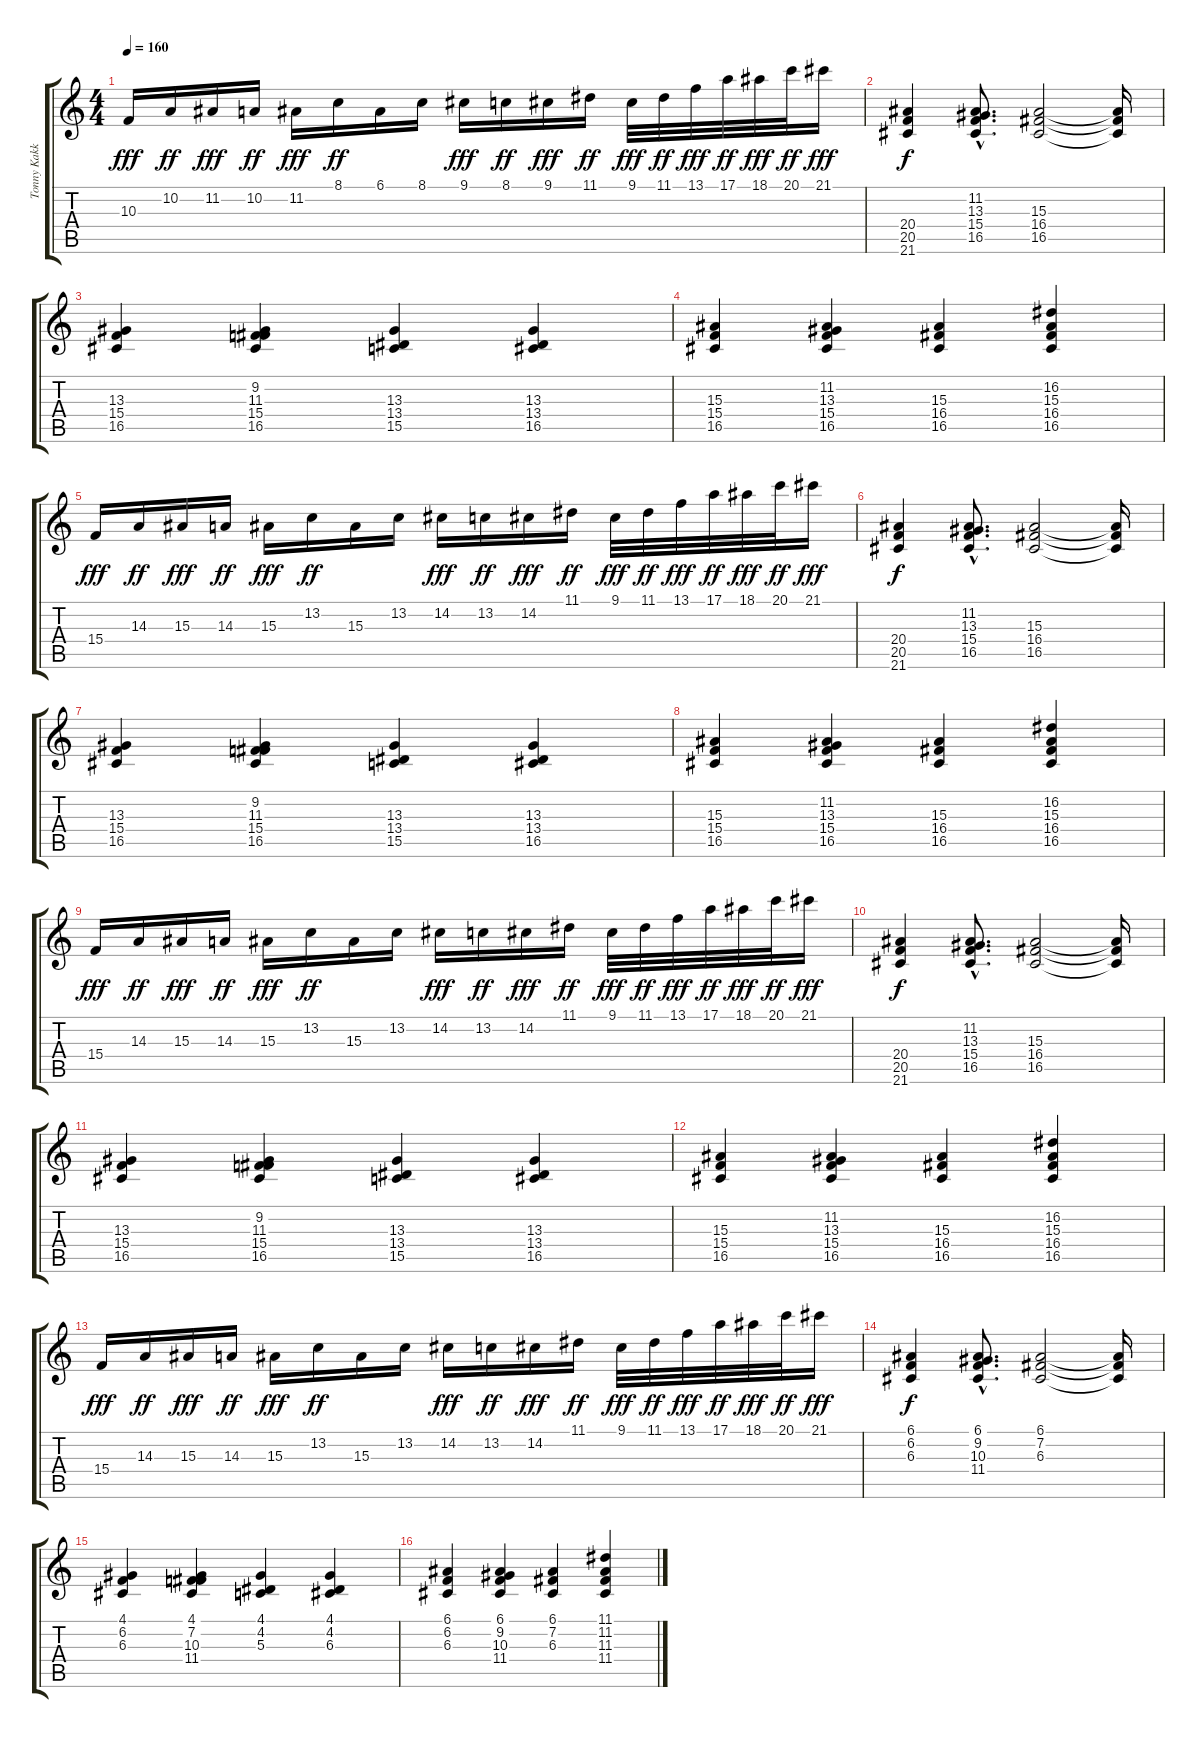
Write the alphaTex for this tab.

\track ("Tonny Kakko" "Tonny Kakk") {instrument harpsichord}
\staff {score tabs}
\tuning (E4 B3 G3 D3 A2 E2) {hide}
\ts (4 4)
\tempo 160
\clef g2
\ks c
10.3.16{dy fff} 10.2.16{dy ff} 11.2.16{dy fff} 10.2.16{dy ff} 11.2.16{dy fff} 8.1.16{dy ff} 6.1.16 8.1.16 9.1.16{dy fff} 8.1.16{dy ff} 9.1.16{dy fff} 11.1.16{dy ff} 9.1.32{dy fff} 11.1.32{dy ff} 13.1.32{dy fff} 17.1.32{dy ff} 18.1.32{dy fff} 20.1.32{dy ff} 21.1.16{dy fff} |
(20.4 20.5 21.6).4{dy f} (11.2{hac} 13.3{hac} 15.4{hac} 16.5{hac}).8{d} (15.3 16.4 16.5).2 (15.3{t} 16.4{t} 16.5{t}).16 |
(13.3 15.4 16.5).4 (9.2 11.3 15.4 16.5).4 (13.3 13.4 15.5).4 (13.3 13.4 16.5).4 |
(15.3 15.4 16.5).4 (11.2 13.3 15.4 16.5).4 (15.3 16.4 16.5).4 (16.2 15.3 16.4 16.5).4 |
15.4.16{dy fff} 14.3.16{dy ff} 15.3.16{dy fff} 14.3.16{dy ff} 15.3.16{dy fff} 13.2.16{dy ff} 15.3.16 13.2.16 14.2.16{dy fff} 13.2.16{dy ff} 14.2.16{dy fff} 11.1.16{dy ff} 9.1.32{dy fff} 11.1.32{dy ff} 13.1.32{dy fff} 17.1.32{dy ff} 18.1.32{dy fff} 20.1.32{dy ff} 21.1.16{dy fff} |
(20.4 20.5 21.6).4{dy f} (11.2{hac} 13.3{hac} 15.4{hac} 16.5{hac}).8{d} (15.3 16.4 16.5).2 (15.3{t} 16.4{t} 16.5{t}).16 |
(13.3 15.4 16.5).4 (9.2 11.3 15.4 16.5).4 (13.3 13.4 15.5).4 (13.3 13.4 16.5).4 |
(15.3 15.4 16.5).4 (11.2 13.3 15.4 16.5).4 (15.3 16.4 16.5).4 (16.2 15.3 16.4 16.5).4 |
15.4.16{dy fff} 14.3.16{dy ff} 15.3.16{dy fff} 14.3.16{dy ff} 15.3.16{dy fff} 13.2.16{dy ff} 15.3.16 13.2.16 14.2.16{dy fff} 13.2.16{dy ff} 14.2.16{dy fff} 11.1.16{dy ff} 9.1.32{dy fff} 11.1.32{dy ff} 13.1.32{dy fff} 17.1.32{dy ff} 18.1.32{dy fff} 20.1.32{dy ff} 21.1.16{dy fff} |
(20.4 20.5 21.6).4{dy f} (11.2{hac} 13.3{hac} 15.4{hac} 16.5{hac}).8{d} (15.3 16.4 16.5).2 (15.3{t} 16.4{t} 16.5{t}).16 |
(13.3 15.4 16.5).4 (9.2 11.3 15.4 16.5).4 (13.3 13.4 15.5).4 (13.3 13.4 16.5).4 |
(15.3 15.4 16.5).4 (11.2 13.3 15.4 16.5).4 (15.3 16.4 16.5).4 (16.2 15.3 16.4 16.5).4 |
15.4.16{dy fff} 14.3.16{dy ff} 15.3.16{dy fff} 14.3.16{dy ff} 15.3.16{dy fff} 13.2.16{dy ff} 15.3.16 13.2.16 14.2.16{dy fff} 13.2.16{dy ff} 14.2.16{dy fff} 11.1.16{dy ff} 9.1.32{dy fff} 11.1.32{dy ff} 13.1.32{dy fff} 17.1.32{dy ff} 18.1.32{dy fff} 20.1.32{dy ff} 21.1.16{dy fff} |
(6.1 6.2 6.3).4{dy f} (6.1{hac} 9.2{hac} 10.3{hac} 11.4{hac}).8{d} (6.1 7.2 6.3).2 (6.1{t} 7.2{t} 6.3{t}).16 |
(4.1 6.2 6.3).4 (4.1 7.2 10.3 11.4).4 (4.1 4.2 5.3).4 (4.1 4.2 6.3).4 |
(6.1 6.2 6.3).4 (6.1 9.2 10.3 11.4).4 (6.1 7.2 6.3).4 (11.1 11.2 11.3 11.4).4
